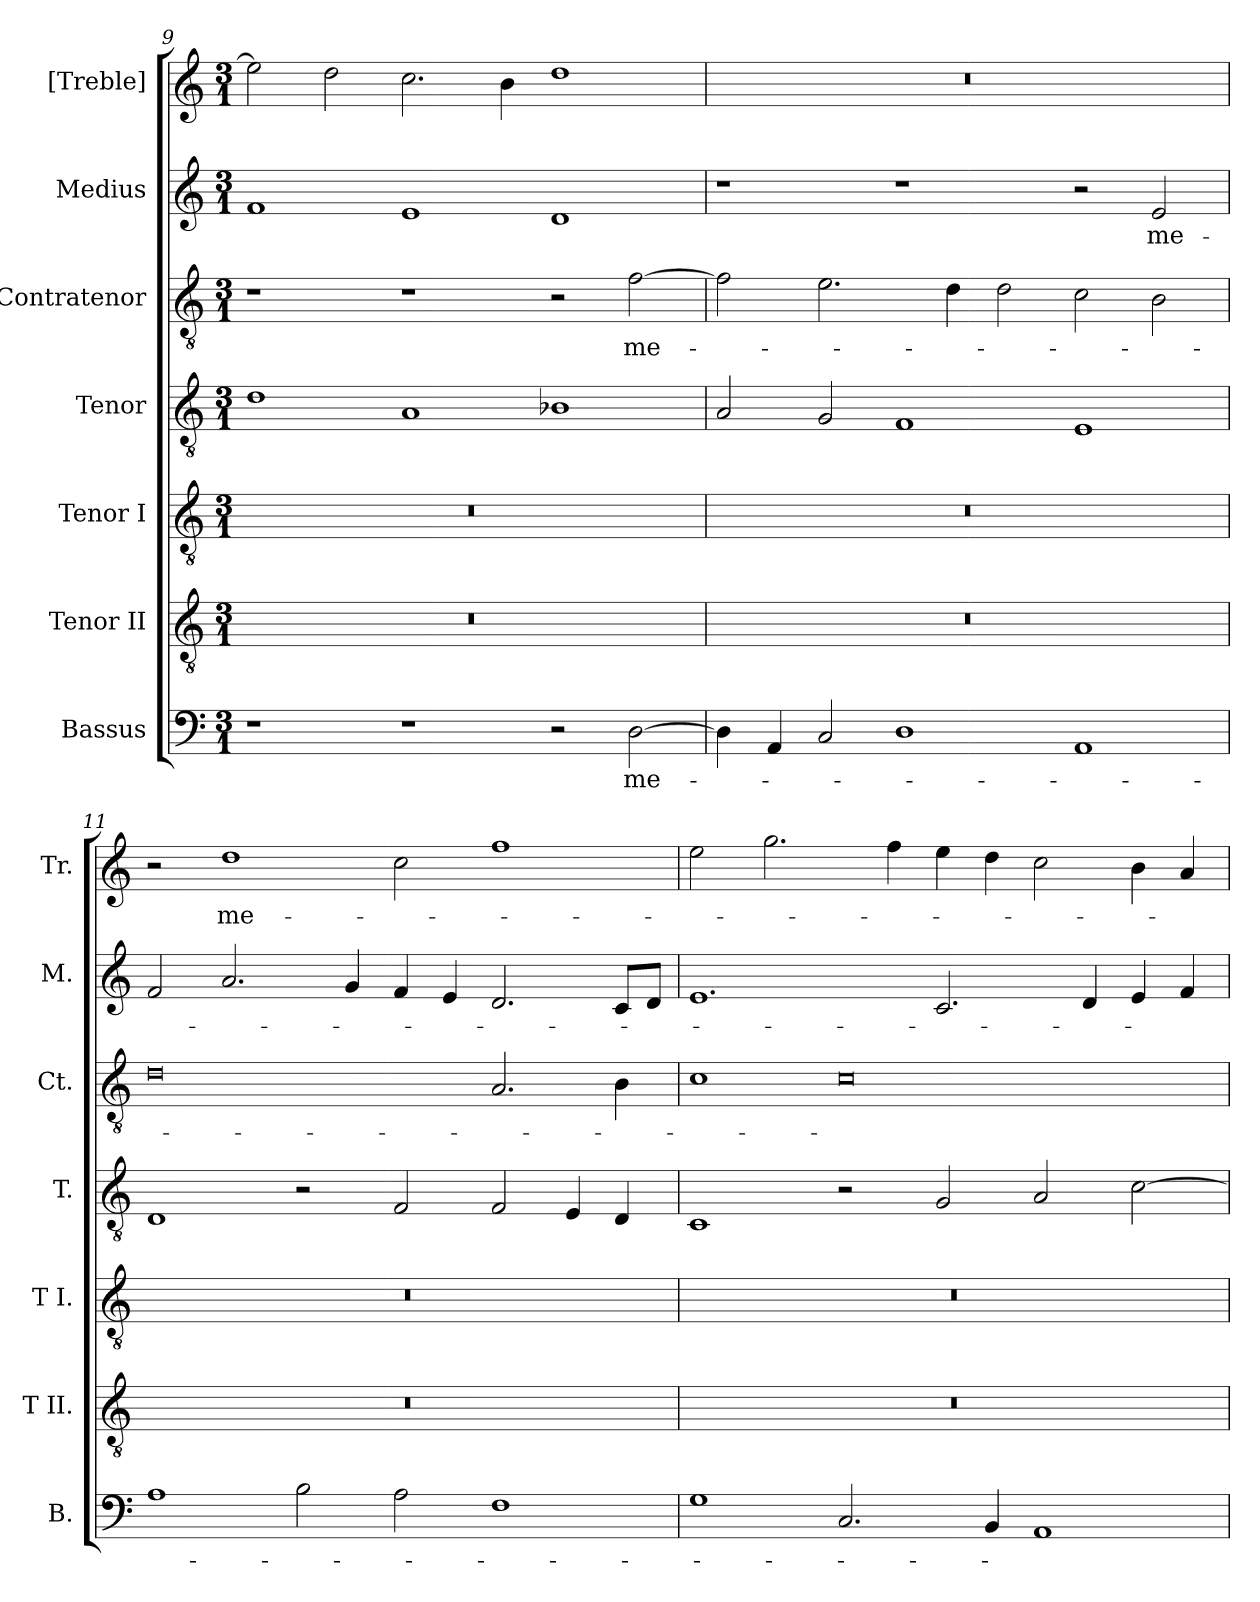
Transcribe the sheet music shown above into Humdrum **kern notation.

**kern	**text	**kern	**kern	**kern	**kern	**text	**kern	**text	**kern	**text
*part7	*part7	*part6	*part5	*part4	*part3	*part3	*part2	*part2	*part1	*part1
*staff7	*staff7	*staff6	*staff5	*staff4	*staff3	*staff3	*staff2	*staff2	*staff1	*staff1
*I"Bassus	*	*I"Tenor II	*I"Tenor I	*I"Tenor	*I"Contratenor	*	*I"Medius	*	*I"[Treble]	*
*I'B.	*	*I'T II.	*I'T I.	*I'T.	*I'Ct.	*	*I'M.	*	*I'Tr.	*
*clefF4	*	*clefGv2	*clefGv2	*clefGv2	*clefGv2	*	*clefG2	*	*clefG2	*
*	*	*ITrd7c12	*ITrd7c12	*ITrd7c12	*ITrd7c12	*	*	*	*	*
*k[]	*	*k[]	*k[]	*k[]	*k[]	*	*k[]	*	*k[]	*
*C:	*	*C:	*C:	*C:	*C:	*	*C:	*	*C:	*
*M3/1	*	*M3/1	*M3/1	*M3/1	*M3/1	*	*M3/1	*	*M3/1	*
=9	=9	=9	=9	=9	=9	=9	=9	=9	=9	=9
!	!	!LO:N:vis=1	!LO:N:vis=1	!	!	!	!	!	!	!
1r	.	0.r	0.r	1Di	1r	.	1fi	.	2eei\]	.
.	.	.	.	.	.	.	.	.	2ddi\	.
1r	.	.	.	1AAi	1r	.	1ei	.	2.cci\	.
.	.	.	.	.	.	.	.	.	4bi\	.
2r	.	.	.	1BB-Xi	2r	.	1di	.	1ddi	.
!	!LO:LY:b:color=#000000	!	!	!	!	!	!	!	!	!
!	!	!	!	!	!	!LO:LY:b:color=#000000	!	!	!	!
[>2Di\	me-	.	.	.	[>2Fi\	me-	.	.	.	.
!!LO:PB:g=z
=10`	=10`	=10`	=10`	=10`	=10`	=10`	=10`	=10`	=10`	=10`
!	!	!LO:N:vis=1	!LO:N:vis=1	!	!	!	!	!	!LO:N:vis=1	!
4Di\]	.	0.r	0.r	2AAi/	2Fi\]	.	1r	.	0.r	.
4AAi/	.	.	.	.	.	.	.	.	.	.
2Ci/	.	.	.	2GGi/	2.Ei\	.	.	.	.	.
1Di	.	.	.	1FFi	.	.	1r	.	.	.
.	.	.	.	.	4Di\	.	.	.	.	.
.	.	.	.	.	2Di\	.	.	.	.	.
1AAi	.	.	.	1EEi	2Ci\	.	2r	.	.	.
!	!	!	!	!	!	!	!	!LO:LY:b:color=#000000	!	!
.	.	.	.	.	2BBi\	.	2ei/	me-	.	.
=11`	=11`	=11`	=11`	=11`	=11`	=11`	=11`	=11`	=11`	=11`
!	!	!LO:N:vis=1	!LO:N:vis=1	!	!	!	!	!	!	!
1Ai	.	0.r	0.r	1DDi	0Di	.	2fi/	.	2r	.
!	!	!	!	!	!	!	!	!	!	!LO:LY:b:color=#000000
.	.	.	.	.	.	.	2.ai/	.	1ddi	me-
2Bi\	.	.	.	2r	.	.	.	.	.	.
.	.	.	.	.	.	.	4gi/	.	.	.
2Ai\	.	.	.	2FFi/	.	.	4fi/	.	2cci\	.
.	.	.	.	.	.	.	4ei/	.	.	.
1Fi	.	.	.	2FFi/	2.AAi/	.	2.di/	.	1ffi	.
.	.	.	.	4EEi/	.	.	.	.	.	.
.	.	.	.	4DDi/	4BBi\	.	8ci/L	.	.	.
.	.	.	.	.	.	.	8di/J	.	.	.
!!LO:LB:g=z
=12`	=12`	=12`	=12`	=12`	=12`	=12`	=12`	=12`	=12`	=12`
!	!	!LO:N:vis=1	!LO:N:vis=1	!	!	!	!	!	!	!
1Gi	.	0.r	0.r	1CCi	1Ci	.	1.ei	.	2eei\	.
.	.	.	.	.	.	.	.	.	2.ggi\	.
2.Ci/	.	.	.	2r	0Ci	.	.	.	.	.
.	.	.	.	.	.	.	.	.	4ffi\	.
.	.	.	.	2GGi/	.	.	2.ci/	.	4eei\	.
4BBi/	.	.	.	.	.	.	.	.	4ddi\	.
1AAi	.	.	.	2AAi/	.	.	.	.	2cci\	.
.	.	.	.	.	.	.	4di/	.	.	.
.	.	.	.	[>2Ci\	.	.	4ei/	.	4bi\	.
.	.	.	.	.	.	.	4fi/	.	4ai/	.
=`	=`	=`	=`	=`	=`	=`	=`	=`	=`	=`
*-	*-	*-	*-	*-	*-	*-	*-	*-	*-	*-
